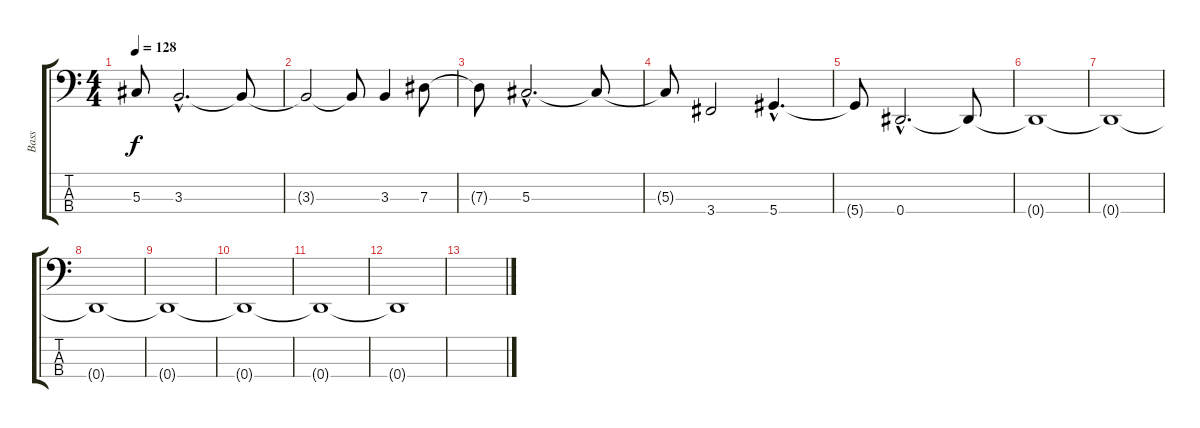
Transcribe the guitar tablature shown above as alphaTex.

\track ("Bass" "Bass") {instrument electricbassfinger}
\staff {score tabs}
\tuning (Gb2 Db2 Ab1 Eb1) {hide}
\ts (4 4)
\tempo 128
\clef f4
\ks c
5.3{t}.8{dy f} 3.3{hac}.2{d} 3.3{t}.8 |
3.3{t}.2 3.3{t}.8 3.3.4 7.3.8 |
7.3{t}.8 5.3{hac}.2{d} 5.3{t}.8 |
5.3{t}.8 3.4.2 5.4{hac}.4{d} |
5.4{t}.8 0.4{hac}.2{d} 0.4{t}.8 |
0.4{t}.1 |
0.4{t}.1 |
0.4{t}.1 |
0.4{t}.1 |
0.4{t}.1 |
0.4{t}.1 |
0.4{t}.1 |
\section ("" "")
